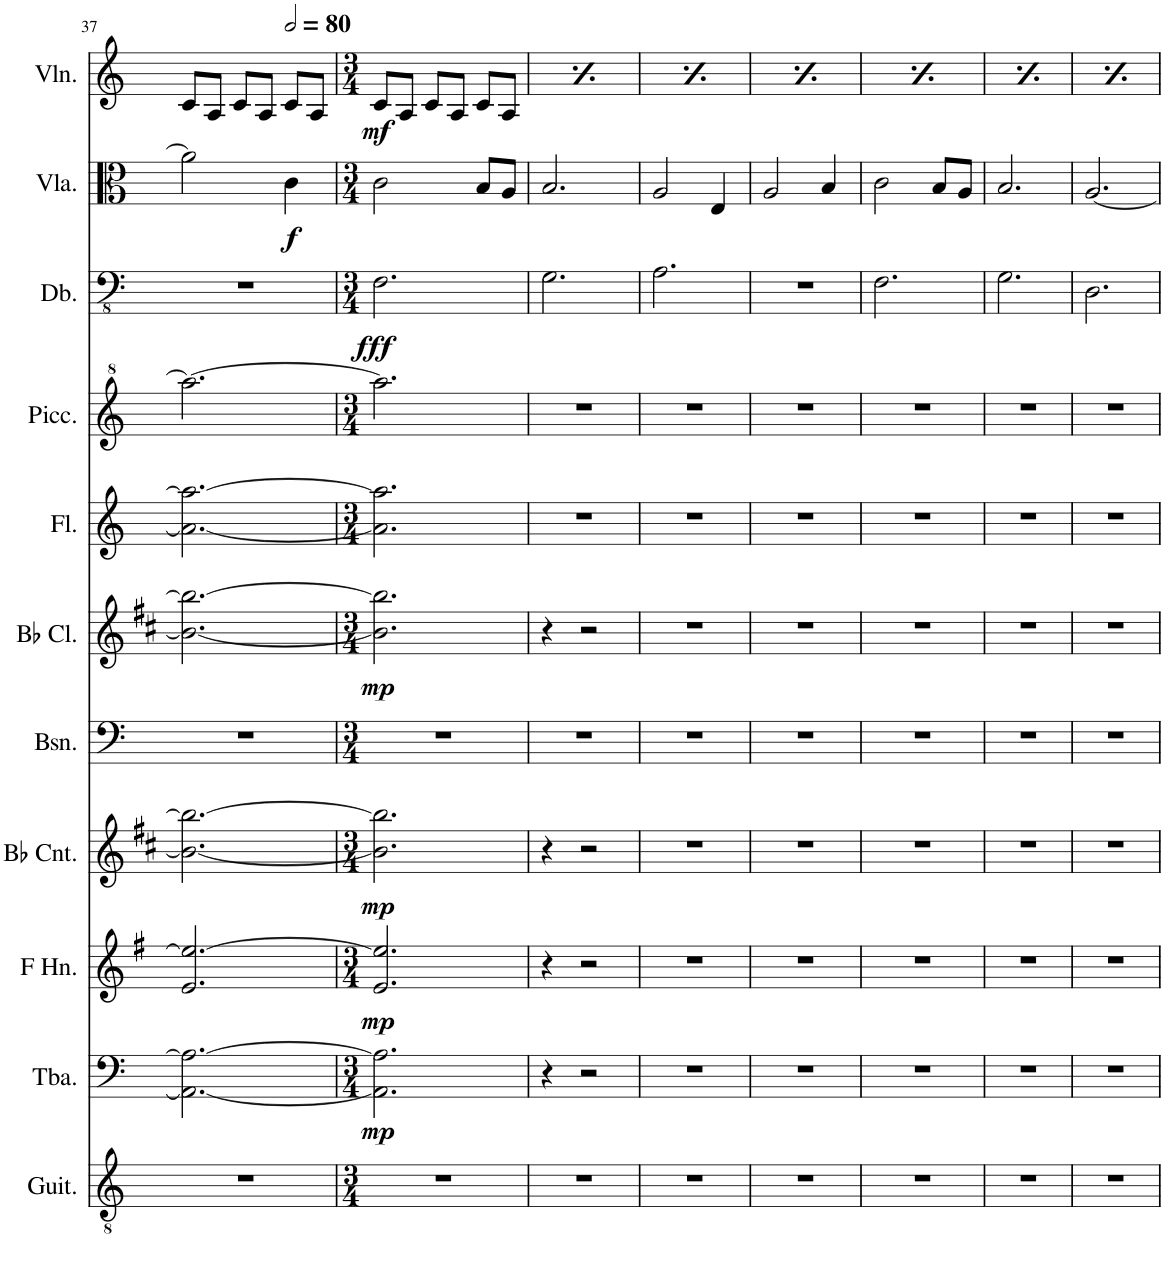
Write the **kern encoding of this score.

**kern	**kern	**dynam	**kern	**dynam	**kern	**dynam	**kern	**kern	**dynam	**kern	**kern	**kern	**dynam	**kern	**dynam	**kern	**dynam
*part11	*part10	*part10	*part9	*part9	*part8	*part8	*part7	*part6	*part6	*part5	*part4	*part3	*part3	*part2	*part2	*part1	*part1
*staff11	*staff10	*staff10	*staff9	*staff9	*staff8	*staff8	*staff7	*staff6	*staff6	*staff5	*staff4	*staff3	*staff3	*staff2	*staff2	*staff1	*staff1
*I"Acoustic Guitar	*I"Tuba	*	*I"Horn in F	*	*I"Bb Cornet	*	*I"Bassoon	*I"Bb Clarinet	*	*I"Flute	*I"Piccolo	*I"Double Bass	*	*I"Viola	*	*I"Violin	*
*I'Guit.	*I'Tba.	*	*	*	*I'Bb Cnt.	*	*I'Bsn.	*I'Bb Cl.	*	*I'Fl.	*I'Picc.	*I'Db.	*	*I'Vla.	*	*I'Vln.	*
!!LO:PB:g=z
*clefGv2	*clefF4	*	*clefG2	*	*clefG2	*	*clefF4	*clefG2	*	*clefG2	*clefG^2	*clefFv4	*	*clefC3	*	*clefG2	*
*	*	*	*Trd4c7	*	*Trd1c2	*	*	*Trd1c2	*	*	*Trd-7c-12	*Trd7c12	*	*	*	*	*
*k[]	*k[]	*	*k[f#]	*	*k[f#c#]	*	*k[]	*k[f#c#]	*	*k[]	*k[]	*k[]	*	*k[]	*	*k[]	*
*M3/4	*M3/4	*	*M3/4	*	*M3/4	*	*M3/4	*M3/4	*	*M3/4	*M3/4	*M3/4	*	*M3/4	*	*M3/4	*
=37	=37	=37	=37	=37	=37	=37	=37	=37	=37	=37	=37	=37	=37	=37	=37	=37	=37
2.r	2.AA\_ 2.A\_	.	2.e/ 2.ee/_	.	2.b\_ 2.bb\_	.	2.r	2.b\_ 2.bb\_	.	2.a\_ 2.aa\_	2.aaa\_	2.r	.	2a\]	.	8c/L	.
.	.	.	.	.	.	.	.	.	.	.	.	.	.	.	.	8A/J	.
.	.	.	.	.	.	.	.	.	.	.	.	.	.	.	.	8c/L	.
.	.	.	.	.	.	.	.	.	.	.	.	.	.	.	.	8A/J	.
*	*	*	*	*	*	*	*	*	*	*	*	*	*	*	*	*MM160	*
!	!	!	!	!	!	!	!	!	!	!	!	!	!	!	!LO:DY:b	!	!
.	.	.	.	.	.	.	.	.	.	.	.	.	.	4c\	f	8c/L	.
.	.	.	.	.	.	.	.	.	.	.	.	.	.	.	.	8A/J	.
=38	=38	=38	=38	=38	=38	=38	=38	=38	=38	=38	=38	=38	=38	=38	=38	=38	=38
*M3/4	*M3/4	*	*M3/4	*	*M3/4	*	*M3/4	*M3/4	*	*M3/4	*M3/4	*M3/4	*	*M3/4	*	*M3/4	*
!	!	!LO:DY:b	!	!LO:DY:b	!	!LO:DY:b	!	!	!LO:DY:b	!	!	!	!LO:DY:b	!	!	!	!LO:DY:b
2.r	2.AA\] 2.A\]	mp	2.e/ 2.ee/]	mp	2.b\] 2.bb\]	mp	2.r	2.b\] 2.bb\]	mp	2.a\] 2.aa\]	2.aaa\]	2.FF\	fff	2c\	.	8c/L	mf
.	.	.	.	.	.	.	.	.	.	.	.	.	.	.	.	8A/J	.
.	.	.	.	.	.	.	.	.	.	.	.	.	.	.	.	8c/L	.
.	.	.	.	.	.	.	.	.	.	.	.	.	.	.	.	8A/J	.
.	.	.	.	.	.	.	.	.	.	.	.	.	.	8B/L	.	8c/L	.
.	.	.	.	.	.	.	.	.	.	.	.	.	.	8A/J	.	8A/J	.
=39	=39	=39	=39	=39	=39	=39	=39	=39	=39	=39	=39	=39	=39	=39	=39	=39	=39
!	!	!	!	!	!	!	!	!	!	!	!	!	!	!	!	!	!LO:DY:b
2.r	4r	.	4r	.	4r	.	2.r	4r	.	2.r	2.r	2.GG\	.	2.B/	.	8c/L	mf
.	.	.	.	.	.	.	.	.	.	.	.	.	.	.	.	8A/J	.
.	2r	.	2r	.	2r	.	.	2r	.	.	.	.	.	.	.	8c/L	.
.	.	.	.	.	.	.	.	.	.	.	.	.	.	.	.	8A/J	.
.	.	.	.	.	.	.	.	.	.	.	.	.	.	.	.	8c/L	.
.	.	.	.	.	.	.	.	.	.	.	.	.	.	.	.	8A/J	.
=40	=40	=40	=40	=40	=40	=40	=40	=40	=40	=40	=40	=40	=40	=40	=40	=40	=40
!	!	!	!	!	!	!	!	!	!	!	!	!	!	!	!	!	!LO:DY:b
2.r	2.r	.	2.r	.	2.r	.	2.r	2.r	.	2.r	2.r	2.AA\	.	2A/	.	8c/L	mf
.	.	.	.	.	.	.	.	.	.	.	.	.	.	.	.	8A/J	.
.	.	.	.	.	.	.	.	.	.	.	.	.	.	.	.	8c/L	.
.	.	.	.	.	.	.	.	.	.	.	.	.	.	.	.	8A/J	.
.	.	.	.	.	.	.	.	.	.	.	.	.	.	4E/	.	8c/L	.
.	.	.	.	.	.	.	.	.	.	.	.	.	.	.	.	8A/J	.
=41	=41	=41	=41	=41	=41	=41	=41	=41	=41	=41	=41	=41	=41	=41	=41	=41	=41
!	!	!	!	!	!	!	!	!	!	!	!	!	!	!	!	!	!LO:DY:b
2.r	2.r	.	2.r	.	2.r	.	2.r	2.r	.	2.r	2.r	2.r	.	2A/	.	8c/L	mf
.	.	.	.	.	.	.	.	.	.	.	.	.	.	.	.	8A/J	.
.	.	.	.	.	.	.	.	.	.	.	.	.	.	.	.	8c/L	.
.	.	.	.	.	.	.	.	.	.	.	.	.	.	.	.	8A/J	.
.	.	.	.	.	.	.	.	.	.	.	.	.	.	4B/	.	8c/L	.
.	.	.	.	.	.	.	.	.	.	.	.	.	.	.	.	8A/J	.
=42	=42	=42	=42	=42	=42	=42	=42	=42	=42	=42	=42	=42	=42	=42	=42	=42	=42
!	!	!	!	!	!	!	!	!	!	!	!	!	!	!	!	!	!LO:DY:b
2.r	2.r	.	2.r	.	2.r	.	2.r	2.r	.	2.r	2.r	2.FF\	.	2c\	.	8c/L	mf
.	.	.	.	.	.	.	.	.	.	.	.	.	.	.	.	8A/J	.
.	.	.	.	.	.	.	.	.	.	.	.	.	.	.	.	8c/L	.
.	.	.	.	.	.	.	.	.	.	.	.	.	.	.	.	8A/J	.
.	.	.	.	.	.	.	.	.	.	.	.	.	.	8B/L	.	8c/L	.
.	.	.	.	.	.	.	.	.	.	.	.	.	.	8A/J	.	8A/J	.
=43	=43	=43	=43	=43	=43	=43	=43	=43	=43	=43	=43	=43	=43	=43	=43	=43	=43
!	!	!	!	!	!	!	!	!	!	!	!	!	!	!	!	!	!LO:DY:b
2.r	2.r	.	2.r	.	2.r	.	2.r	2.r	.	2.r	2.r	2.GG\	.	2.B/	.	8c/L	mf
.	.	.	.	.	.	.	.	.	.	.	.	.	.	.	.	8A/J	.
.	.	.	.	.	.	.	.	.	.	.	.	.	.	.	.	8c/L	.
.	.	.	.	.	.	.	.	.	.	.	.	.	.	.	.	8A/J	.
.	.	.	.	.	.	.	.	.	.	.	.	.	.	.	.	8c/L	.
.	.	.	.	.	.	.	.	.	.	.	.	.	.	.	.	8A/J	.
=44	=44	=44	=44	=44	=44	=44	=44	=44	=44	=44	=44	=44	=44	=44	=44	=44	=44
!	!	!	!	!	!	!	!	!	!	!	!	!	!	!	!	!	!LO:DY:b
2.r	2.r	.	2.r	.	2.r	.	2.r	2.r	.	2.r	2.r	2.DD\	.	[2.A/	.	8c/L	mf
.	.	.	.	.	.	.	.	.	.	.	.	.	.	.	.	8A/J	.
.	.	.	.	.	.	.	.	.	.	.	.	.	.	.	.	8c/L	.
.	.	.	.	.	.	.	.	.	.	.	.	.	.	.	.	8A/J	.
.	.	.	.	.	.	.	.	.	.	.	.	.	.	.	.	8c/L	.
.	.	.	.	.	.	.	.	.	.	.	.	.	.	.	.	8A/J	.
=	=	=	=	=	=	=	=	=	=	=	=	=	=	=	=	=	=
*-	*-	*-	*-	*-	*-	*-	*-	*-	*-	*-	*-	*-	*-	*-	*-	*-	*-
